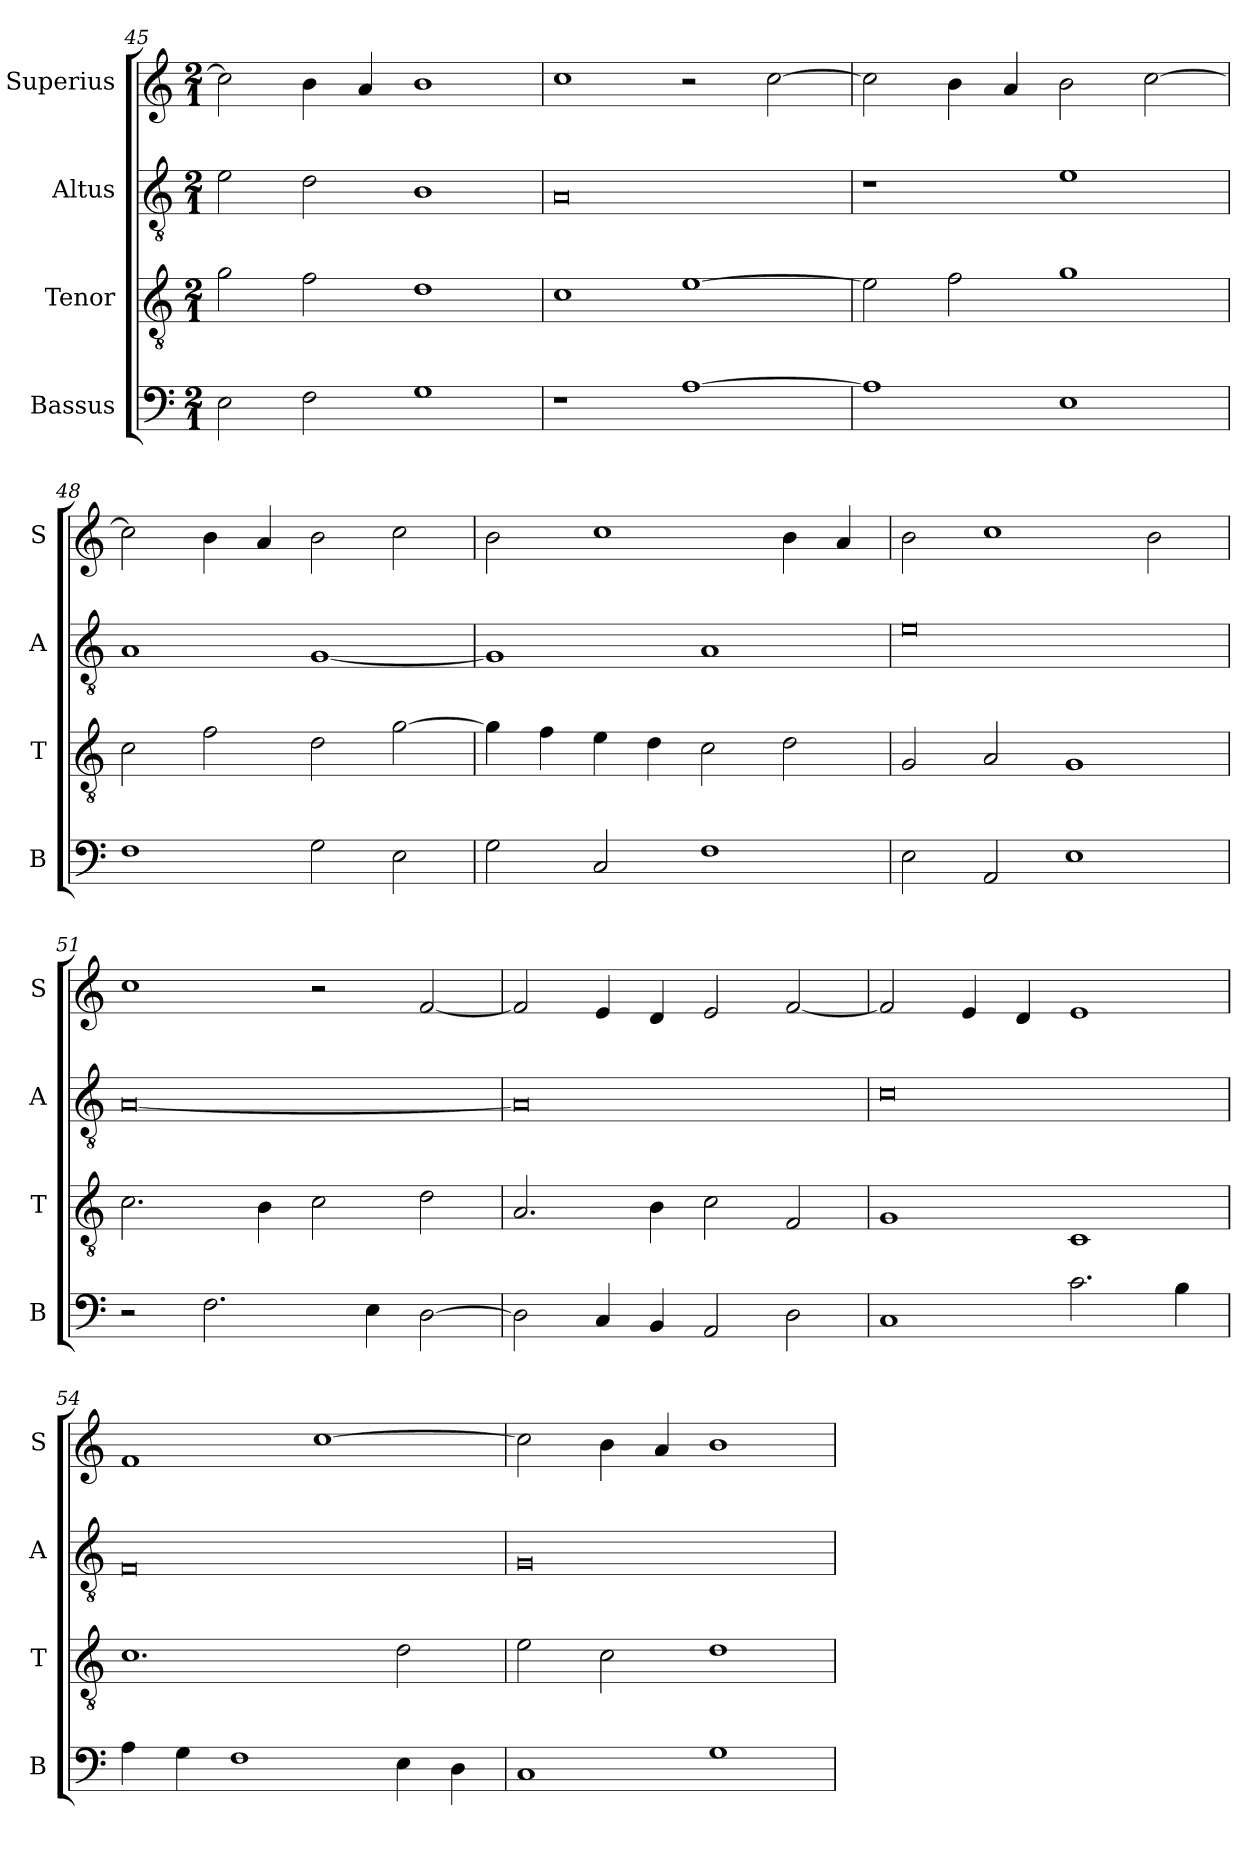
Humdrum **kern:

**kern	**kern	**kern	**kern
*part4	*part3	*part2	*part1
*staff4	*staff3	*staff2	*staff1
*I"Bassus	*I"Tenor	*I"Altus	*I"Superius
*I'B	*I'T	*I'A	*I'S
*clefF4	*clefGv2	*clefGv2	*clefG2
*k[]	*k[]	*k[]	*k[]
*M2/1	*M2/1	*M2/1	*M2/1
=45	=45	=45	=45
2E\	2g\	2e\	2cc\]
2F\	2f\	2d\	4b\
.	.	.	4a/
1G	1d	1B	1b
=46	=46	=46	=46
1r	1c	0A	1cc
[1A	[1e	.	2r
.	.	.	[2cc\
=47	=47	=47	=47
1A]	2e\]	1r	2cc\]
.	2f\	.	4b\
.	.	.	4a/
1E	1g	1e	2b\
.	.	.	[2cc\
=48	=48	=48	=48
1F	2c\	1A	2cc\]
.	2f\	.	4b\
.	.	.	4a/
2G\	2d\	[1G	2b\
2E\	[2g\	.	2cc\
=49	=49	=49	=49
2G\	4g\]	1G]	2b\
.	4f\	.	.
2C/	4e\	.	1cc
.	4d\	.	.
1F	2c\	1A	.
.	2d\	.	4b\
.	.	.	4a/
=50	=50	=50	=50
2E\	2G/	0e	2b\
2AA/	2A/	.	1cc
1E	1G	.	.
.	.	.	2b\
=51	=51	=51	=51
2r	2.c\	[0A	1cc
2.F\	.	.	.
.	4B\	.	.
.	2c\	.	2r
4E\	.	.	.
[2D\	2d\	.	[2f/
=52	=52	=52	=52
2D\]	2.A/	0A]	2f/]
4C/	.	.	4e/
4BB/	4B\	.	4d/
2AA/	2c\	.	2e/
2D\	2F/	.	[2f/
=53	=53	=53	=53
1C	1G	0c	2f/]
.	.	.	4e/
.	.	.	4d/
2.c\	1C	.	1e
4B\	.	.	.
=54	=54	=54	=54
4A\	1.c	0F	1f
4G\	.	.	.
1F	.	.	.
.	.	.	[1cc
4E\	2d\	.	.
4D\	.	.	.
=55	=55	=55	=55
1C	2e\	0G	2cc\]
.	2c\	.	4b\
.	.	.	4a/
1G	1d	.	1b
=	=	=	=
*-	*-	*-	*-
